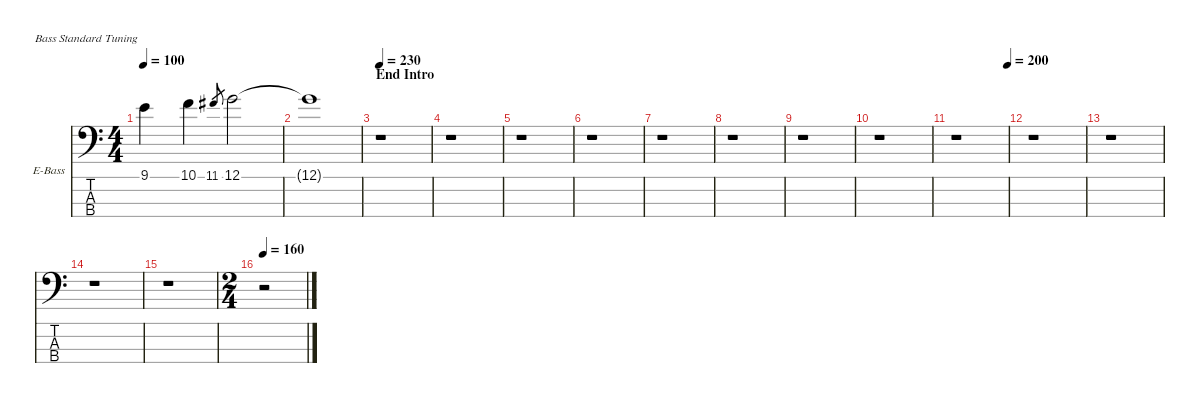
\hideDynamics
\bracketExtendMode nobrackets
\firstSystemTrackNameOrientation horizontal
\otherSystemsTrackNameOrientation horizontal
\track ("Bass" "E-Bass") {instrument electricbassfinger}
\staff {score tabs}
\tuning (G2 D2 A1 E1)
\ts (4 4)
\tempo 100
\clef f4
\ks c
9.1.4{dy f beam Down} 10.1.4{beam Down} 11.1{acc #}.8{gr dy mf beam Up} 12.1.2{dy f beam Down} |
12.1{t}.1{beam Down} |
\section ("" "End Intro")
\tempo 230
r.1{beam Down} |
r.1{beam Down} |
r.1{beam Down} |
r.1{beam Down} |
r.1{beam Down} |
r.1{beam Down} |
r.1{beam Down} |
r.1{beam Down} |
\tempo (200 1)
r.1{beam Down} |
r.1{beam Down} |
r.1{beam Down} |
r.1{beam Down} |
r.1{beam Down} |
\ts (2 4)
\tempo 160
r.2{beam Down}
